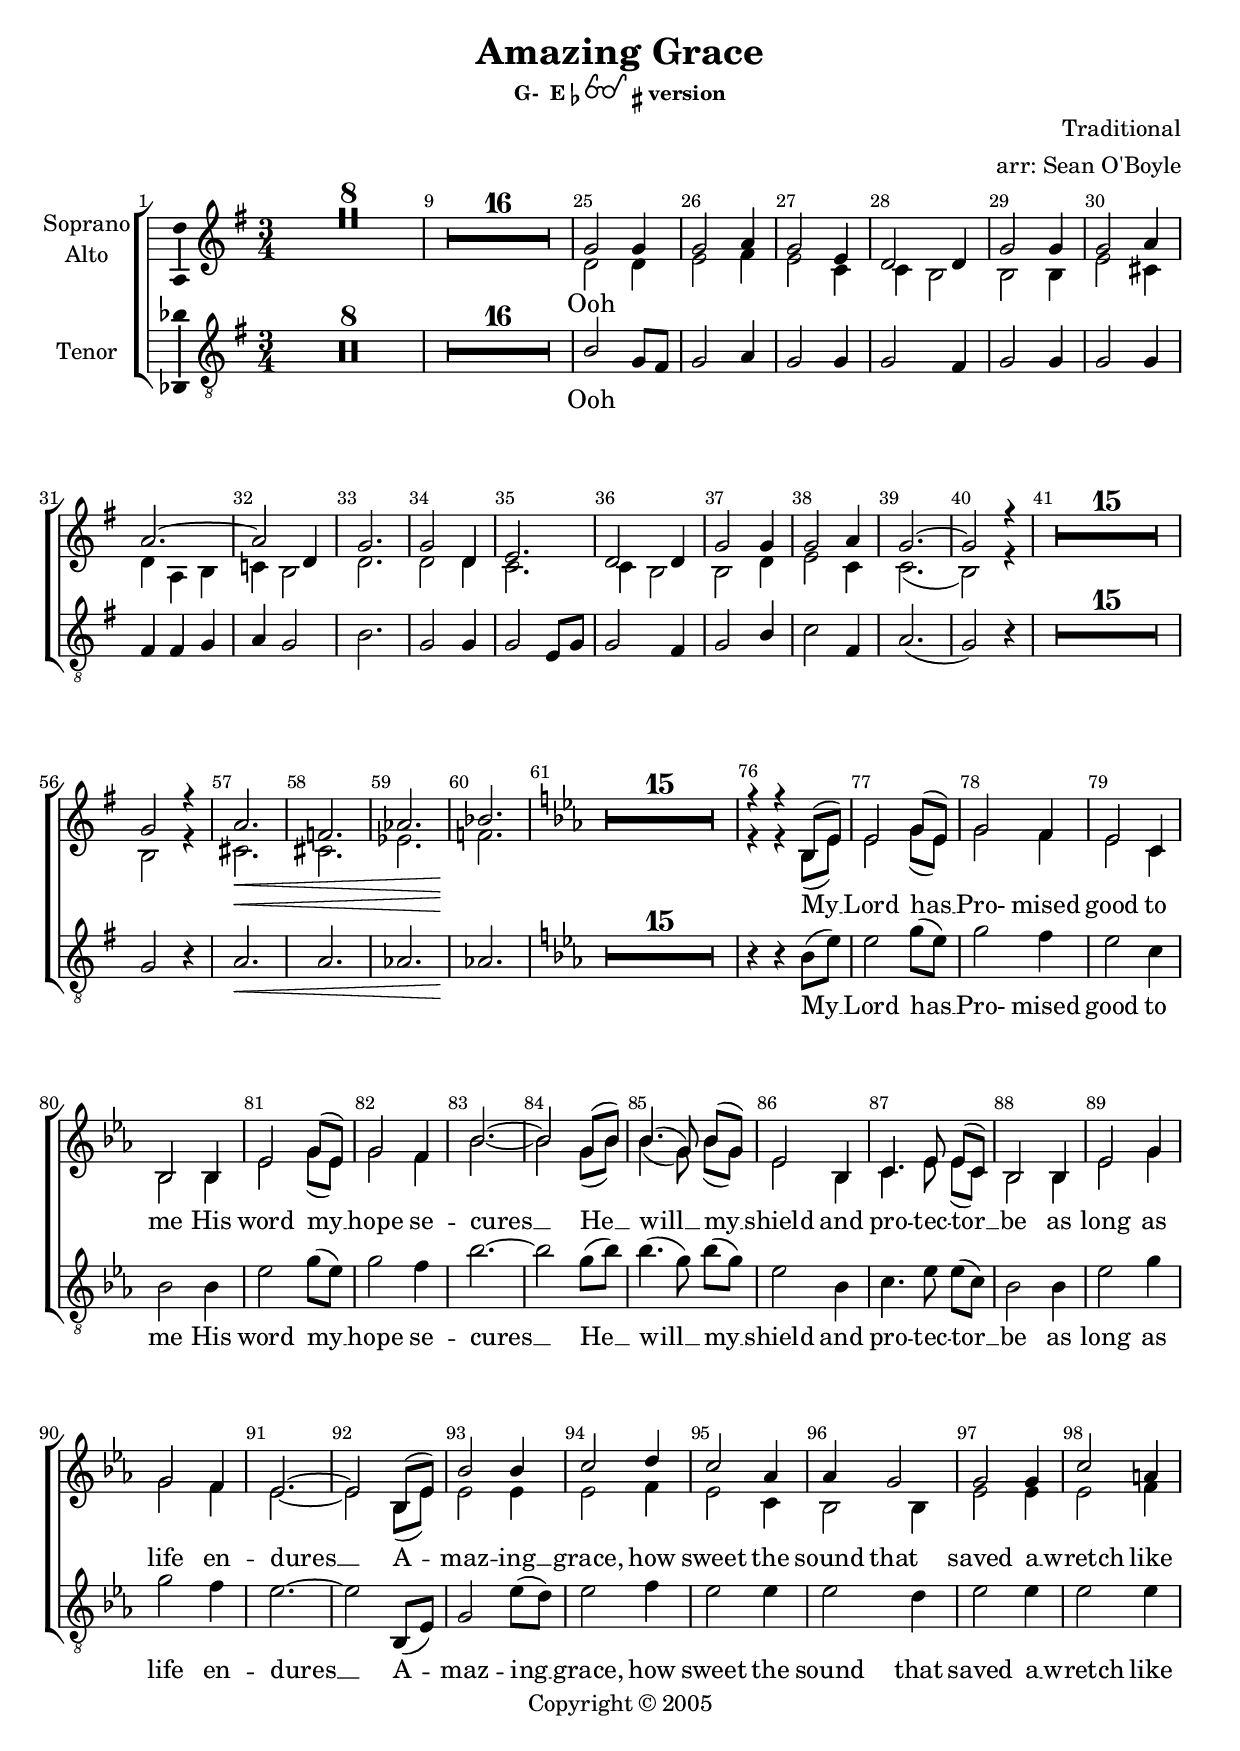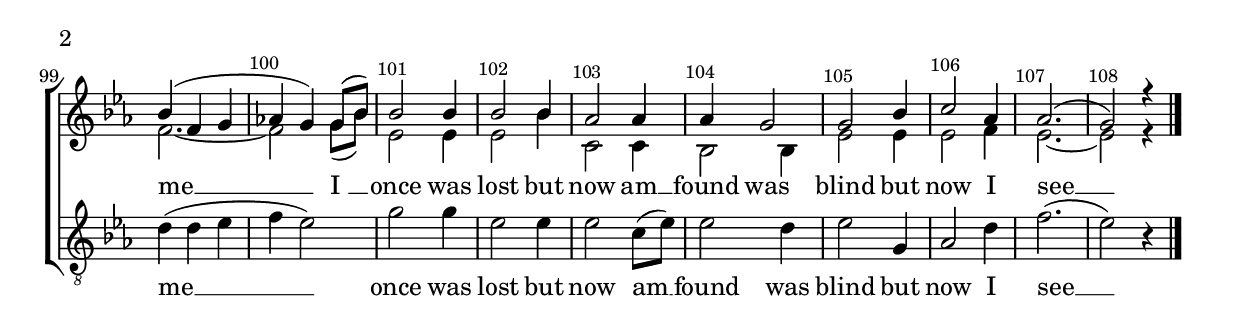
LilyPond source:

\version "2.18.2"

% Amazing Grace

\header {
  title = "Amazing Grace"
  subsubtitle = \markup { "G-  E"\flat \eyeglasses \sharp "version" }
  composer = "Traditional"
  arranger = "arr: Sean O'Boyle"
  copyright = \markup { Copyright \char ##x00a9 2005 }
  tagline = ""
}

\layout {
  \context {
    \Voice
    \consists "Melody_engraver"
    \override Stem #'neutral-direction = #'()
  }
}

easyHeads = { \easyHeadsOff }

globalStart = {
  \key g \major
  \time 3/4
  \set Score.skipBars = ##t
  \override Score.BarNumber.break-visibility = #end-of-line-invisible
  \bar ""
  \set Score.barNumberVisibility = #(every-nth-bar-number-visible 1)
}

middleKeyChange = { \key ees \major }

sopranoStartOosNotes = \relative c'' {
  \globalStart
  \easyHeads
  R2.*8 |
  R2.*16 |
  % 25
  g2 g4 |
  % 26
  g2 a4 |
  % 27
  g2 e4 |
  % 28
  d2 d4  |
  % 29
  g2 g4 |
  % 30
  g2 a4 |
  % 31
  a2.~ |
  % 32
  a2 d,4 |
  % 33
  g2. |
  % 34
  g2 d4 |
  % 35
  e2. |
  % 36
  d2 d4 |
  % 37
  g2 g4 |
  % 38
  g2 a4 |
  % 39
  g2.~ |
  % 41
  g2 r4 |
  % 56
  R2.*15 |
  %57
  g2 r4 |
  a2. \< |
  f |
  aes |
  bes \! |
}

altoStartOosNotes = \relative c' {
  \globalStart
  \easyHeads
  s2.*8 |
  s2.*16 |
  % 25
  d2 d4 |
  % 26
  e2 fis4 |
  % 27
  e2 c4 |
  % 28
  c b2  |
  % 29
  b b4 |
  % 30
  e2 cis4 |
  % 31
  d4 a b |
  % 32
  c! b2 |
  % 33
  d2. |
  % 34
  d2 d4 |
  % 35
  c2. |
  % 36
  c4 b2 |
  % 37
  b d4 |
  % 38
  e2 c4 |
  % 39
  c2.( |
  % 41
  b2) r4 |
  % 56
  R2.*15 |
  %57
  b2 r4 |
  cis2. \< |
  cis |
  ees |
  f \! |
}

tenorStartOosNotes = \relative c' {
  \globalStart
  \easyHeads
  R2.*8 |
  R2.*16 |
  % 25
  b2 g8 fis |
  % 26
  g2 a4 |
  % 27
  g2 g4 |
  % 28
  g2 fis4 |
  % 29
  g2 g4 |
  % 30
  g2 g4 |
  % 31
  fis4 fis g |
  % 32
  a g2 |
  % 33
  b2. |
  % 34
  g2 g4 |
  % 35
  g2 e8 g |
  % 36
  g2 fis4 |
  % 37
  g2 b4 |
  % 38
  c2 fis,4 |
  % 39
  a2.( g2) r4 |
  % 41
  R2.*15 |
  % 56
  g2 r4 |
  % 57
  a2.\< | a | aes | aes\! |
}

sopAltTenSharedStartNotes = \relative c' {
  \middleKeyChange

  R2.*15 |
  % 76
  r4 r bes8( ees) | % My
  % 77
  ees2 g8( ees) | % Lord has
  % 78
  g2 f4 | % Pro - mised
  % 79
  ees2 c4 | % good to
  % 80
  bes2 bes4 | % me His
  % 81
  ees2 g8( ees) | % word my_
  % 82
  g2 f4 | % hope se -
  % 83
  bes2.~ | % cures -
  bes2 g8( bes) | %  - He -
  bes4.( g8) bes8([ g)] | % will _ my _
  ees2 bes4 | % shield and
  c4. ees8 ees([ c)] | % pro - tec tor _
  bes2 bes4 | % be as
  ees2 g4 | % long as
  g2 f4 | % life  en -
  ees2.~ | % dures _
  ees2
}

sopranoNotes = \relative c' {
  \sopranoStartOosNotes
  \sopAltTenSharedStartNotes

  bes8( ees) | % _ a-
  bes'2 bes4 | %maz - ing
  c2 d4 | % grace, how
  c2 aes4 | % sweet the
  aes4 g2 | % sound that
  g2 g4 | % saved a
  c2 a4 | % wretch like
  bes( f g  | % me
  aes! g) g8( bes) | % I
  bes2 bes4 | % once was
  bes2 bes4 | % lost but
  aes2 aes4 | % now am
  aes4 g2 | % found was
  g2 bes4 | % blind but
  c2 aes4 | % now i
  aes2.( | g2) r4 \bar "|." % see
}

altoNotes = \relative c' {
  \altoStartOosNotes
  \sopAltTenSharedStartNotes

  bes8( ees) | % _ a-
  ees2 ees4 | %maz - ing
  ees2 f4 | % grace, how
  ees2 c4 | % sweet the
  bes2 bes4 | % sound that
  ees2  ees4 | % saved a
  ees2 f4 | % wretch like
  f2.~  | % me
  f2 g8( bes) | % I
  ees,2 ees4 | % once was
  ees2 bes'4 | % lost but
  c,2 c4 | % now am
  bes2 bes4 | % found was
  ees2 ees4 | % blind but
  ees2 f4 | % now i
  ees2.~ | ees2 r4 \bar "|." % see
}

tenorNotes = \relative c' {
  \tenorStartOosNotes
  \sopAltTenSharedStartNotes

  bes,8( ees) | % _ a-
  g2 ees'8( d) | %maz - ing
  ees2 f4 | % grace, how
  ees2 ees4 | % sweet the
  ees2 d4 | % sound that
  ees2  ees4 | % saved a
  ees2 ees4 | % wretch like
  d4( d ees | % me
  f ees2) | % I
  g2 g4 | % once was
  ees2 ees4 | % lost but
  ees2 c8( ees) | % now am
  ees2 d4 | % found was
  ees2 g,4 | % blind but
  aes2 d4 | % now i
  f2.( | ees2) r4 \bar "|." % see
}

sharedWordsPartOne = \lyricmode {
  My __
  % 77
  | Lord has __
  % 78
  | Pro- mised
  % 79
  | good to
  % 80
  | me His
  % 81
  | word my __
  % 82
  | hope se --
  % 83
  | cures __ He __
  | will __ my __
  | shield and
  | pro -- tec -- tor __
  | be as
  | long as
  | life  en --
  | dures __

  A --
  | maz -- ing __
  | grace, how
  | sweet the
  | sound that
  | saved a __
  | wretch like
  | me __ __ __ __
}

sharedWordsPartTwo = \lyricmode {
  | once was
  | lost but
  | now am __
  | found was
  | blind but
  | now I
  | see __
}

sopranoWords = \lyricmode {
  Ooh \repeat unfold 29 { \skip 4 }
  \sharedWordsPartOne
   I_ __
  \sharedWordsPartTwo
}

altoWords = \lyricmode {
  Ooh \repeat unfold 32 { \skip 4 }
  \sharedWordsPartOne
   I_ __
  \sharedWordsPartTwo
}

tenorWords = \lyricmode {
  Ooh \repeat unfold 35 { \skip 4 }
  \sharedWordsPartOne
  % No I
  \sharedWordsPartTwo
}

soprano = {
  \sopranoNotes
  % Music follows here.

}

alto = \relative c' {
  \altoNotes
  % Music follows here.

}

tenor = \relative c' {
  \tenorNotes
  % Music follows here.

}

bass = \relative c {
  \tenorNotes
  % Music follows here.

}

sopranoVerse =  {
  \sopranoWords
}

altoVerse = {
  \altoWords
}

tenorVerse = {
  \tenorWords
}

bassVerse = {
  \tenorWords
}

pianoReduction = \new PianoStaff \with {
  fontSize = #-1
  \override StaffSymbol #'staff-space = #(magstep -1)
} <<
  \new Staff \with {
    \consists "Mark_engraver"
    \consists "Metronome_mark_engraver"
    \remove "Staff_performer"
  } {
    #(set-accidental-style 'piano)
    <<
      \soprano \\
      \alto
    >>
  }
  \new Staff \with {
    \remove "Staff_performer"
  } {
    \clef bass
    #(set-accidental-style 'piano)
    <<
      \tenor \\
      \bass
    >>
  }
>>

rehearsalMidi = #
(define-music-function
 (parser location name midiInstrument lyrics) (string? string? ly:music?)
 #{
   \unfoldRepeats <<
     \new Staff = "soprano" \new Voice = "soprano" { \soprano }
     \new Staff = "alto" \new Voice = "alto" { \alto }
     \new Staff = "tenor" \new Voice = "tenor" { \tenor }
     \new Staff = "bass" \new Voice = "bass" { \bass }
     \context Staff = $name {
       \set Score.midiMinimumVolume = #0.5
       \set Score.midiMaximumVolume = #0.5
       \set Score.tempoWholesPerMinute = #(ly:make-moment 100 4)
       \set Staff.midiMinimumVolume = #0.8
       \set Staff.midiMaximumVolume = #1.0
       \set Staff.midiInstrument = $midiInstrument
     }
     \new Lyrics \with {
       alignBelowContext = $name
     } \lyricsto $name $lyrics
   >>
 #})

\score {
  <<
    \new ChoirStaff <<
      %{

      %}
      \new Staff \with {
        midiInstrument = "choir aahs"
        instrumentName = \markup \center-column { "Soprano" "Alto" }
        \consists "Ambitus_engraver"
      }
     <<
       \new Voice = "soprano" { \voiceOne \soprano  }
       \new Voice = "alto" { \voiceTwo \alto  }
     >>

     \new Lyrics \with {
       \override VerticalAxisGroup #'staff-affinity = #CENTER
     } \lyricsto "soprano" \sopranoVerse

      %{
      \new Staff \with {
        midiInstrument = "choir aahs"
        instrumentName = "Alto"
        \consists "Ambitus_engraver"
      } { \alto }
      \addlyrics { \altoVerse }
      %}
      \new Staff \with {
        midiInstrument = "choir aahs"
        instrumentName = "Tenor"
        \consists "Ambitus_engraver"
      }  { \clef "treble_8" \tenor }
      \addlyrics { \tenorVerse }
      %{
      \new Staff \with {
        midiInstrument = "choir aahs"
        instrumentName = "Bass"
        \consists "Ambitus_engraver"
      } % { \clef bass \bass }
      \addlyrics { \bassVerse }
      %}
    >>
    %\pianoReduction
  >>
  \layout { }
  \midi { }
}

% Rehearsal MIDI files:
\book {
  \bookOutputSuffix "soprano"
  \score {
    \rehearsalMidi "soprano" "soprano sax" \sopranoVerse
    \midi { }
  }
}

\book {
  \bookOutputSuffix "alto"
  \score {
    \rehearsalMidi "alto" "soprano sax" \altoVerse
    \midi { }
  }
}

\book {
  \bookOutputSuffix "tenor"
  \score {
    \rehearsalMidi "tenor" "tenor sax" \tenorVerse
    \midi { }
  }
}

\book {
  \bookOutputSuffix "bass"
  \score {
    \rehearsalMidi "bass" "tenor sax" \bassVerse
    \midi { }
  }
}

